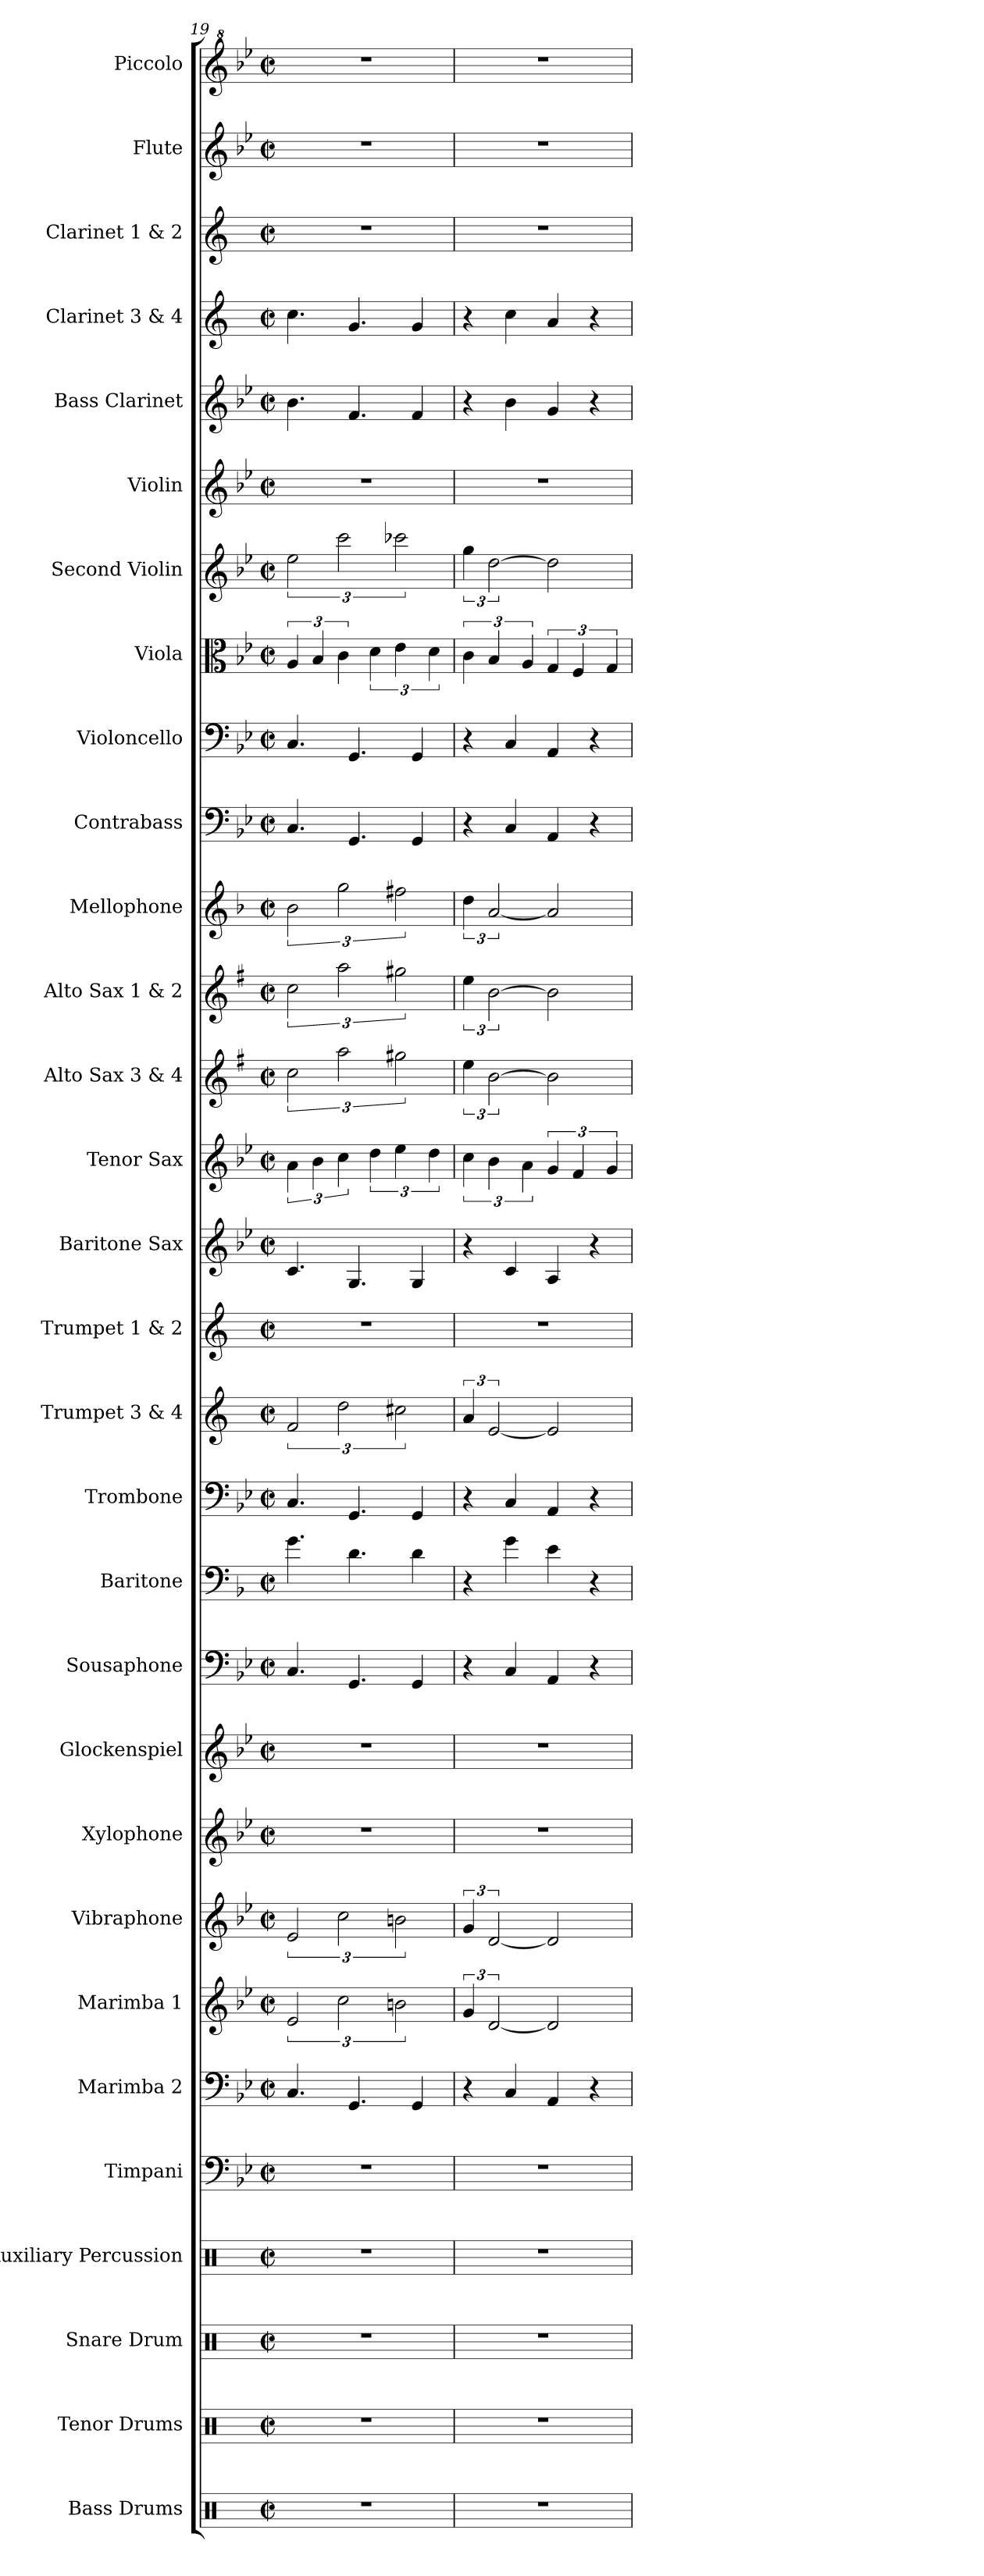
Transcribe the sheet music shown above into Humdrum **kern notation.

**kern	**kern	**kern	**kern	**kern	**kern	**kern	**kern	**kern	**kern	**kern	**kern	**kern	**kern	**kern	**kern	**kern	**kern	**kern	**kern	**kern	**kern	**kern	**kern	**kern	**kern	**kern	**kern	**kern	**kern
*part30	*part29	*part28	*part27	*part26	*part25	*part24	*part23	*part22	*part21	*part20	*part19	*part18	*part17	*part16	*part15	*part14	*part13	*part12	*part11	*part10	*part9	*part8	*part7	*part6	*part5	*part4	*part3	*part2	*part1
*staff30	*staff29	*staff28	*staff27	*staff26	*staff25	*staff24	*staff23	*staff22	*staff21	*staff20	*staff19	*staff18	*staff17	*staff16	*staff15	*staff14	*staff13	*staff12	*staff11	*staff10	*staff9	*staff8	*staff7	*staff6	*staff5	*staff4	*staff3	*staff2	*staff1
*I"Bass Drums	*I"Tenor Drums	*I"Snare Drum	*I"Auxiliary Percussion	*I"Timpani	*I"Marimba 2	*I"Marimba 1	*I"Vibraphone	*I"Xylophone	*I"Glockenspiel	*I"Sousaphone	*I"Baritone	*I"Trombone	*I"Trumpet 3 &amp; 4	*I"Trumpet 1 &amp; 2	*I"Baritone Sax	*I"Tenor Sax	*I"Alto Sax 3 &amp; 4	*I"Alto Sax 1 &amp; 2	*I"Mellophone	*I"Contrabass	*I"Violoncello	*I"Viola	*I"Second Violin	*I"Violin	*I"Bass Clarinet	*I"Clarinet 3 &amp; 4	*I"Clarinet 1 &amp; 2	*I"Flute	*I"Piccolo
*I'B.D.	*I'T.D.	*I'S.D.	*I'Aux. Perc.	*I'Timp.	*I'Mrm. 2	*I'Mrm. 1	*I'Vib.	*I'Xyl.	*I'Glk.	*	*I'Bar.	*I'Tbn.	*I'Tpt. 3&amp;4	*I'Tpt. 1&amp;2	*I'Bari. Sax.	*I'T. Sax.	*I'A. Sax. 3&amp;4	*I'A. Sax. 1&amp;2	*I'Mph.	*I'Cb.	*I'Vc.	*I'Vla.	*I'SVln.	*I'Vln.	*I'B. Cl.	*I'Cl. 3&amp;4	*I'Cl. 1&amp;2	*I'Fl.	*I'Picc.
*clefX	*clefX	*clefX	*clefX	*clefF4	*clefF4	*clefG2	*clefG2	*clefG2	*clefG2	*clefF4	*clefF4	*clefF4	*clefG2	*clefG2	*clefG2	*clefG2	*clefG2	*clefG2	*clefG2	*clefF4	*clefF4	*clefC3	*clefG2	*clefG2	*clefG2	*clefG2	*clefG2	*clefG2	*clefG^2
*	*	*	*	*	*	*	*	*ITrd-7c-12	*ITrd-14c-24	*	*ITrd4c7	*	*ITrd1c2	*ITrd1c2	*ITrd12c21	*ITrd8c14	*ITrd5c9	*ITrd5c9	*ITrd4c7	*ITrd7c12	*	*	*	*	*ITrd8c14	*ITrd1c2	*ITrd1c2	*	*ITrd-7c-12
*k[]	*k[]	*k[]	*k[]	*k[b-e-]	*k[b-e-]	*k[b-e-]	*k[b-e-]	*k[b-e-]	*k[b-e-]	*k[b-e-]	*k[b-e-]	*k[b-e-]	*k[b-e-]	*k[b-e-]	*k[b-e-]	*k[b-e-]	*k[b-e-]	*k[b-e-]	*k[b-e-]	*k[b-e-]	*k[b-e-]	*k[b-e-]	*k[b-e-]	*k[b-e-]	*k[b-e-]	*k[b-e-]	*k[b-e-]	*k[b-e-]	*k[b-e-]
*M2/2	*M2/2	*M2/2	*M2/2	*M2/2	*M2/2	*M2/2	*M2/2	*M2/2	*M2/2	*M2/2	*M2/2	*M2/2	*M2/2	*M2/2	*M2/2	*M2/2	*M2/2	*M2/2	*M2/2	*M2/2	*M2/2	*M2/2	*M2/2	*M2/2	*M2/2	*M2/2	*M2/2	*M2/2	*M2/2
*met(c|)	*met(c|)	*met(c|)	*met(c|)	*met(c|)	*met(c|)	*met(c|)	*met(c|)	*met(c|)	*met(c|)	*met(c|)	*met(c|)	*met(c|)	*met(c|)	*met(c|)	*met(c|)	*met(c|)	*met(c|)	*met(c|)	*met(c|)	*met(c|)	*met(c|)	*met(c|)	*met(c|)	*met(c|)	*met(c|)	*met(c|)	*met(c|)	*met(c|)	*met(c|)
=19	=19	=19	=19	=19	=19	=19	=19	=19	=19	=19	=19	=19	=19	=19	=19	=19	=19	=19	=19	=19	=19	=19	=19	=19	=19	=19	=19	=19	=19
1r	1r	1r	1r	1r	4.C/	3e-/	3e-/	1r	1r	4.C/	4.c\	4.C/	3e-/	1r	4.C/	6A\	3e-\	3e-\	3e-\	4.CC/	4.C/	6A/	3ee-\	1r	4.B-\	4.b-\	1r	1r	1r
.	.	.	.	.	.	.	.	.	.	.	.	.	.	.	.	6B-\	.	.	.	.	.	6B-/	.	.	.	.	.	.	.
.	.	.	.	.	.	3cc\	3cc\	.	.	.	.	.	3cc\	.	.	6c\	3cc\	3cc\	3cc\	.	.	6c\	3ccc\	.	.	.	.	.	.
.	.	.	.	.	4.GG/	.	.	.	.	4.GG/	4.G\	4.GG/	.	.	4.GG/	.	.	.	.	4.GGG/	4.GG/	.	.	.	4.F/	4.f/	.	.	.
.	.	.	.	.	.	.	.	.	.	.	.	.	.	.	.	6d\	.	.	.	.	.	6d\	.	.	.	.	.	.	.
.	.	.	.	.	.	3bn\	3bn\	.	.	.	.	.	3bn\	.	.	6e-\	3bn\	3bn\	3bn\	.	.	6e-\	3ccc-X\	.	.	.	.	.	.
.	.	.	.	.	4GG/	.	.	.	.	4GG/	4G\	4GG/	.	.	4GG/	.	.	.	.	4GGG/	4GG/	.	.	.	4F/	4f/	.	.	.
.	.	.	.	.	.	.	.	.	.	.	.	.	.	.	.	6d\	.	.	.	.	.	6d\	.	.	.	.	.	.	.
=20	=20	=20	=20	=20	=20	=20	=20	=20	=20	=20	=20	=20	=20	=20	=20	=20	=20	=20	=20	=20	=20	=20	=20	=20	=20	=20	=20	=20	=20
1r	1r	1r	1r	1r	4r	6g/	6g/	1r	1r	4r	4r	4r	6g/	1r	4r	6c\	6g\	6g\	6g\	4r	4r	6c\	6gg\	1r	4r	4r	1r	1r	1r
.	.	.	.	.	.	[3d/	[3d/	.	.	.	.	.	[3d/	.	.	6B-\	[3d\	[3d\	[3d/	.	.	6B-/	[3dd\	.	.	.	.	.	.
.	.	.	.	.	4C/	.	.	.	.	4C/	4c\	4C/	.	.	4C/	.	.	.	.	4CC/	4C/	.	.	.	4B-\	4b-\	.	.	.
.	.	.	.	.	.	.	.	.	.	.	.	.	.	.	.	6A\	.	.	.	.	.	6A/	.	.	.	.	.	.	.
.	.	.	.	.	4AA/	2d/]	2d/]	.	.	4AA/	4A\	4AA/	2d/]	.	4AA/	6G/	2d\]	2d\]	2d/]	4AAA/	4AA/	6G/	2dd\]	.	4G/	4g/	.	.	.
.	.	.	.	.	.	.	.	.	.	.	.	.	.	.	.	6F/	.	.	.	.	.	6F/	.	.	.	.	.	.	.
.	.	.	.	.	4r	.	.	.	.	4r	4r	4r	.	.	4r	.	.	.	.	4r	4r	.	.	.	4r	4r	.	.	.
.	.	.	.	.	.	.	.	.	.	.	.	.	.	.	.	6G/	.	.	.	.	.	6G/	.	.	.	.	.	.	.
=	=	=	=	=	=	=	=	=	=	=	=	=	=	=	=	=	=	=	=	=	=	=	=	=	=	=	=	=	=
*-	*-	*-	*-	*-	*-	*-	*-	*-	*-	*-	*-	*-	*-	*-	*-	*-	*-	*-	*-	*-	*-	*-	*-	*-	*-	*-	*-	*-	*-
